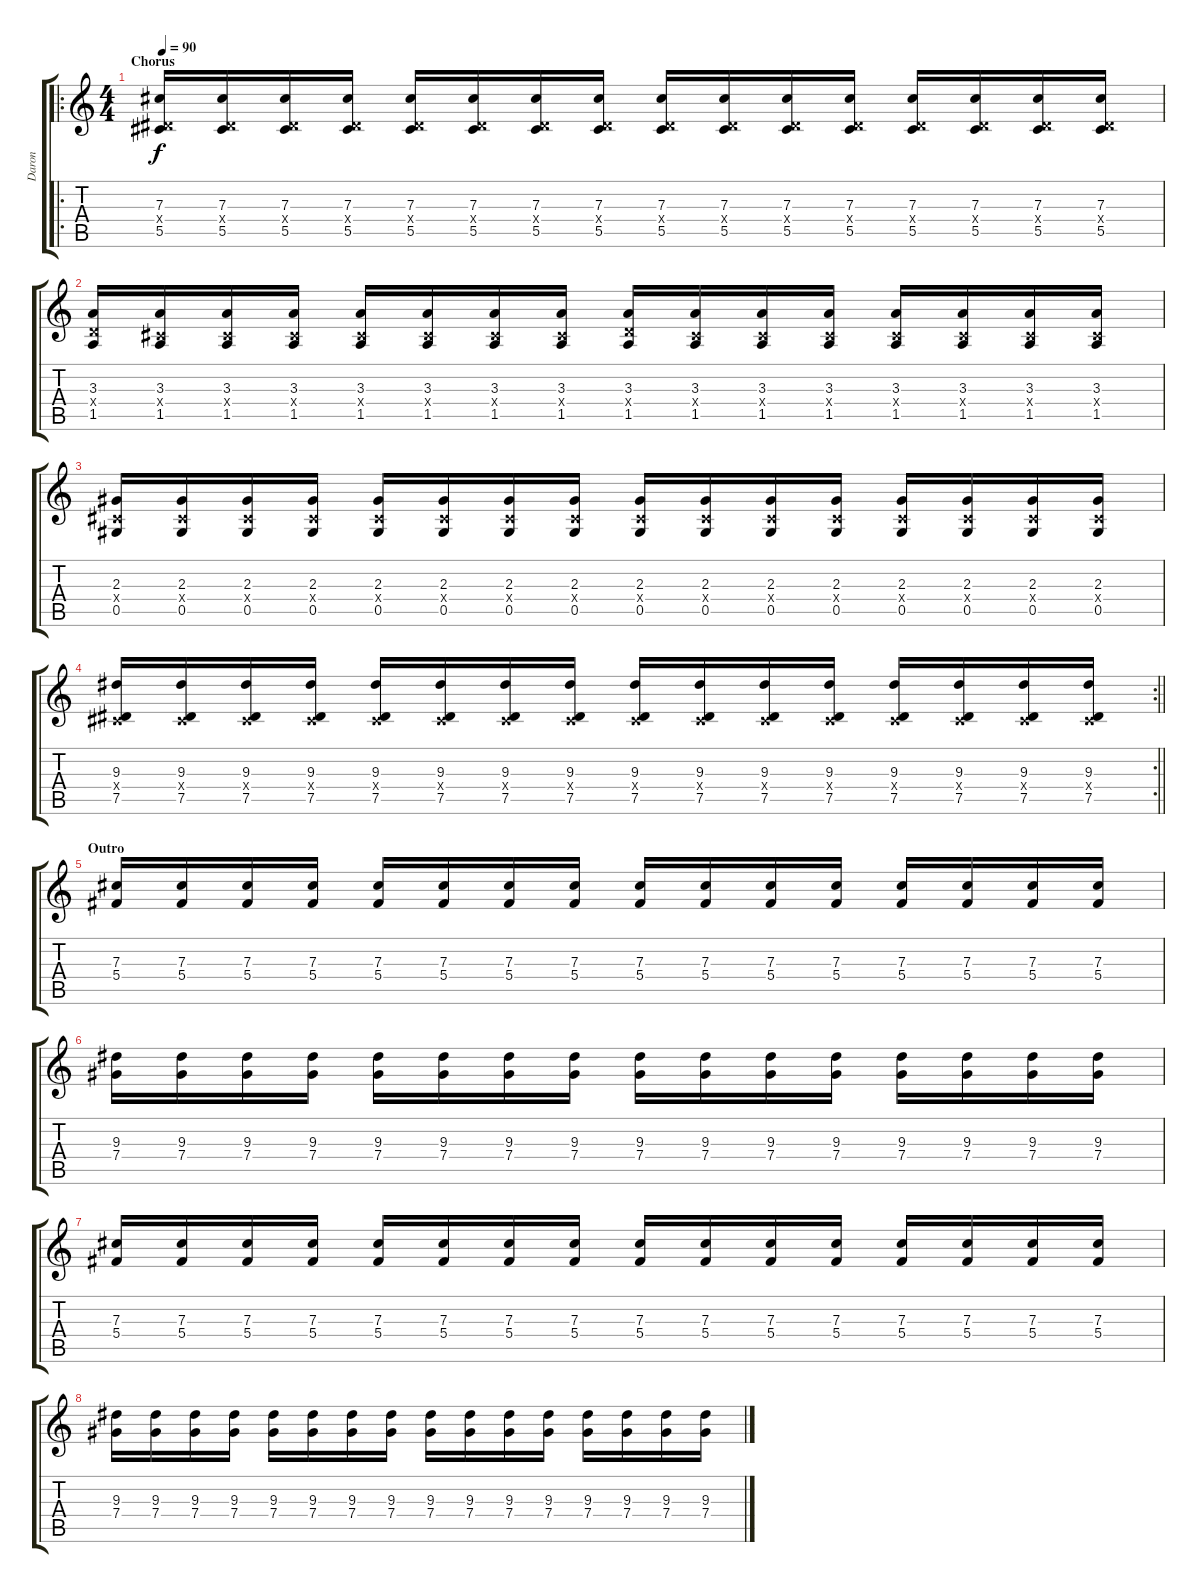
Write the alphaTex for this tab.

\track ("Daron" "Daron") {instrument overdrivenguitar}
\staff {score tabs}
\tuning (Eb4 Bb3 Gb3 Db3 Ab2 Db2) {hide}
\ro
\ts (4 4)
\section ("" "Chorus")
\tempo 90
\clef g2
\ks c
(7.3 2.4{x} 5.5).16{dy f} (7.3 2.4{x} 5.5).16 (7.3 2.4{x} 5.5).16 (7.3 2.4{x} 5.5).16 (7.3 2.4{x} 5.5).16 (7.3 2.4{x} 5.5).16 (7.3 2.4{x} 5.5).16 (7.3 2.4{x} 5.5).16 (7.3 2.4{x} 5.5).16 (7.3 2.4{x} 5.5).16 (7.3 2.4{x} 5.5).16 (7.3 2.4{x} 5.5).16 (7.3 2.4{x} 5.5).16 (7.3 2.4{x} 5.5).16 (7.3 2.4{x} 5.5).16 (7.3 2.4{x} 5.5).16 |
(3.3 1.4{x} 1.5).16 (3.3 0.4{x} 1.5).16 (3.3 0.4{x} 1.5).16 (3.3 0.4{x} 1.5).16 (3.3 0.4{x} 1.5).16 (3.3 0.4{x} 1.5).16 (3.3 0.4{x} 1.5).16 (3.3 0.4{x} 1.5).16 (3.3 1.4{x} 1.5).16 (3.3 0.4{x} 1.5).16 (3.3 0.4{x} 1.5).16 (3.3 0.4{x} 1.5).16 (3.3 0.4{x} 1.5).16 (3.3 0.4{x} 1.5).16 (3.3 0.4{x} 1.5).16 (3.3 0.4{x} 1.5).16 |
(2.3 0.4{x} 0.5).16 (2.3 0.4{x} 0.5).16 (2.3 0.4{x} 0.5).16 (2.3 0.4{x} 0.5).16 (2.3 0.4{x} 0.5).16 (2.3 0.4{x} 0.5).16 (2.3 0.4{x} 0.5).16 (2.3 0.4{x} 0.5).16 (2.3 0.4{x} 0.5).16 (2.3 0.4{x} 0.5).16 (2.3 0.4{x} 0.5).16 (2.3 0.4{x} 0.5).16 (2.3 0.4{x} 0.5).16 (2.3 0.4{x} 0.5).16 (2.3 0.4{x} 0.5).16 (2.3 0.4{x} 0.5).16 |
\rc 2
\barLineRight lightlight
(9.3 0.4{x} 7.5).16 (9.3 0.4{x} 7.5).16 (9.3 0.4{x} 7.5).16 (9.3 0.4{x} 7.5).16 (9.3 0.4{x} 7.5).16 (9.3 0.4{x} 7.5).16 (9.3 0.4{x} 7.5).16 (9.3 0.4{x} 7.5).16 (9.3 0.4{x} 7.5).16 (9.3 0.4{x} 7.5).16 (9.3 0.4{x} 7.5).16 (9.3 0.4{x} 7.5).16 (9.3 0.4{x} 7.5).16 (9.3 0.4{x} 7.5).16 (9.3 0.4{x} 7.5).16 (9.3 0.4{x} 7.5).16 |
\section ("" "Outro")
(7.3 5.4).16 (7.3 5.4).16 (7.3 5.4).16 (7.3 5.4).16 (7.3 5.4).16 (7.3 5.4).16 (7.3 5.4).16 (7.3 5.4).16 (7.3 5.4).16 (7.3 5.4).16 (7.3 5.4).16 (7.3 5.4).16 (7.3 5.4).16 (7.3 5.4).16 (7.3 5.4).16 (7.3 5.4).16 |
(9.3 7.4).16 (9.3 7.4).16 (9.3 7.4).16 (9.3 7.4).16 (9.3 7.4).16 (9.3 7.4).16 (9.3 7.4).16 (9.3 7.4).16 (9.3 7.4).16 (9.3 7.4).16 (9.3 7.4).16 (9.3 7.4).16 (9.3 7.4).16 (9.3 7.4).16 (9.3 7.4).16 (9.3 7.4).16 |
(7.3 5.4).16 (7.3 5.4).16 (7.3 5.4).16 (7.3 5.4).16 (7.3 5.4).16 (7.3 5.4).16 (7.3 5.4).16 (7.3 5.4).16 (7.3 5.4).16 (7.3 5.4).16 (7.3 5.4).16 (7.3 5.4).16 (7.3 5.4).16 (7.3 5.4).16 (7.3 5.4).16 (7.3 5.4).16 |
(9.3 7.4).16 (9.3 7.4).16 (9.3 7.4).16 (9.3 7.4).16 (9.3 7.4).16 (9.3 7.4).16 (9.3 7.4).16 (9.3 7.4).16 (9.3 7.4).16 (9.3 7.4).16 (9.3 7.4).16 (9.3 7.4).16 (9.3 7.4).16 (9.3 7.4).16 (9.3 7.4).16 (9.3 7.4).16
